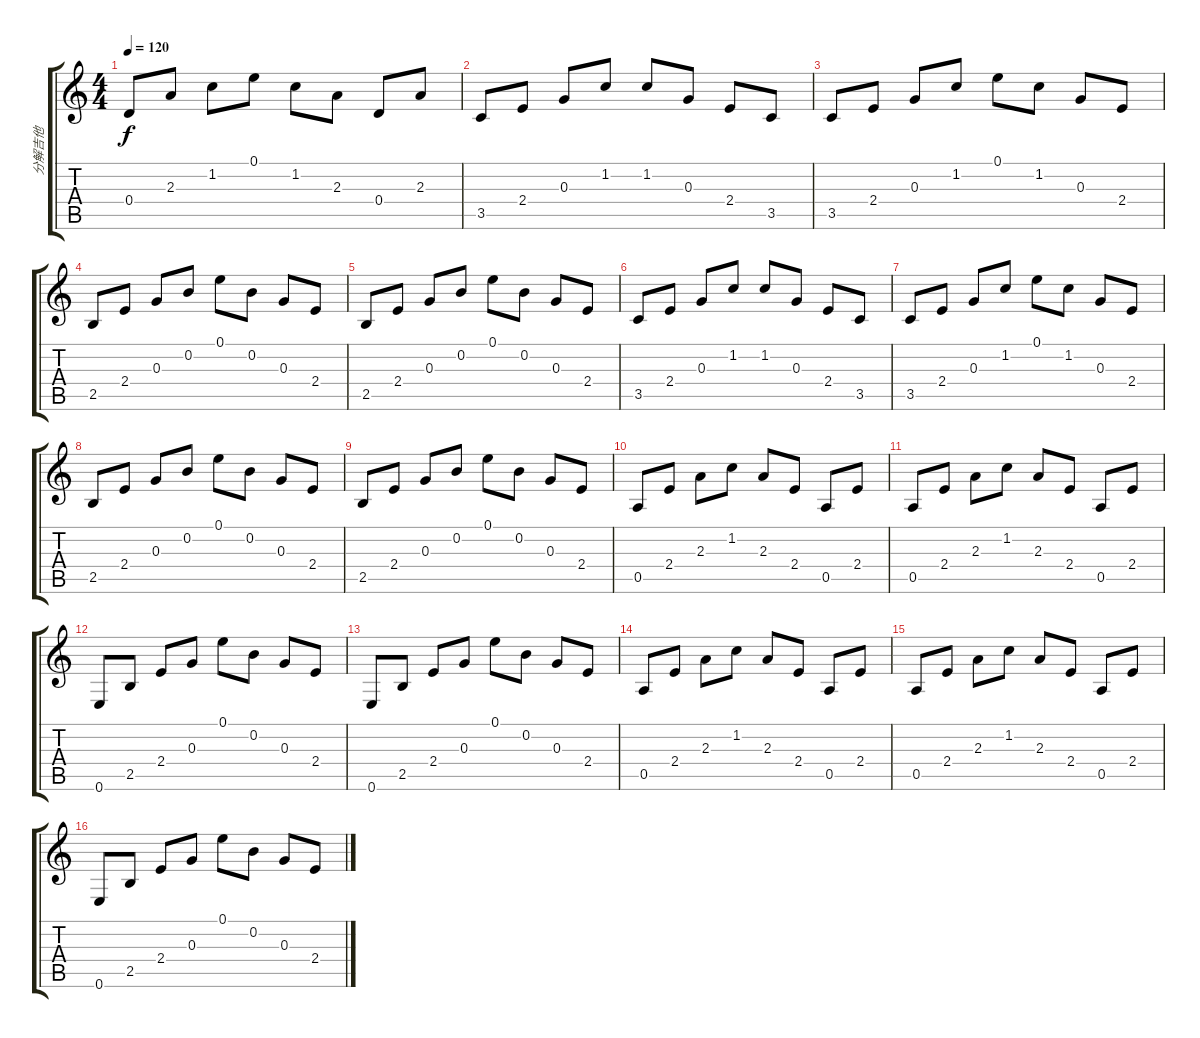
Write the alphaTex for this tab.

\track ("分解吉他" "分解吉他") {instrument acousticguitarnylon}
\staff {score tabs}
\tuning (E4 B3 G3 D3 A2 E2) {hide}
\ts (4 4)
\tempo 120
\clef g2
\ks c
0.4.8{dy f} 2.3.8 1.2.8 0.1.8 1.2.8 2.3.8 0.4.8 2.3.8 |
3.5.8 2.4.8 0.3.8 1.2.8 1.2.8 0.3.8 2.4.8 3.5.8 |
3.5.8 2.4.8 0.3.8 1.2.8 0.1.8 1.2.8 0.3.8 2.4.8 |
2.5.8 2.4.8 0.3.8 0.2.8 0.1.8 0.2.8 0.3.8 2.4.8 |
2.5.8 2.4.8 0.3.8 0.2.8 0.1.8 0.2.8 0.3.8 2.4.8 |
3.5.8 2.4.8 0.3.8 1.2.8 1.2.8 0.3.8 2.4.8 3.5.8 |
3.5.8 2.4.8 0.3.8 1.2.8 0.1.8 1.2.8 0.3.8 2.4.8 |
2.5.8 2.4.8 0.3.8 0.2.8 0.1.8 0.2.8 0.3.8 2.4.8 |
2.5.8 2.4.8 0.3.8 0.2.8 0.1.8 0.2.8 0.3.8 2.4.8 |
0.5.8 2.4.8 2.3.8 1.2.8 2.3.8 2.4.8 0.5.8 2.4.8 |
0.5.8 2.4.8 2.3.8 1.2.8 2.3.8 2.4.8 0.5.8 2.4.8 |
0.6.8 2.5.8 2.4.8 0.3.8 0.1.8 0.2.8 0.3.8 2.4.8 |
0.6.8 2.5.8 2.4.8 0.3.8 0.1.8 0.2.8 0.3.8 2.4.8 |
0.5.8 2.4.8 2.3.8 1.2.8 2.3.8 2.4.8 0.5.8 2.4.8 |
0.5.8 2.4.8 2.3.8 1.2.8 2.3.8 2.4.8 0.5.8 2.4.8 |
0.6.8 2.5.8 2.4.8 0.3.8 0.1.8 0.2.8 0.3.8 2.4.8
